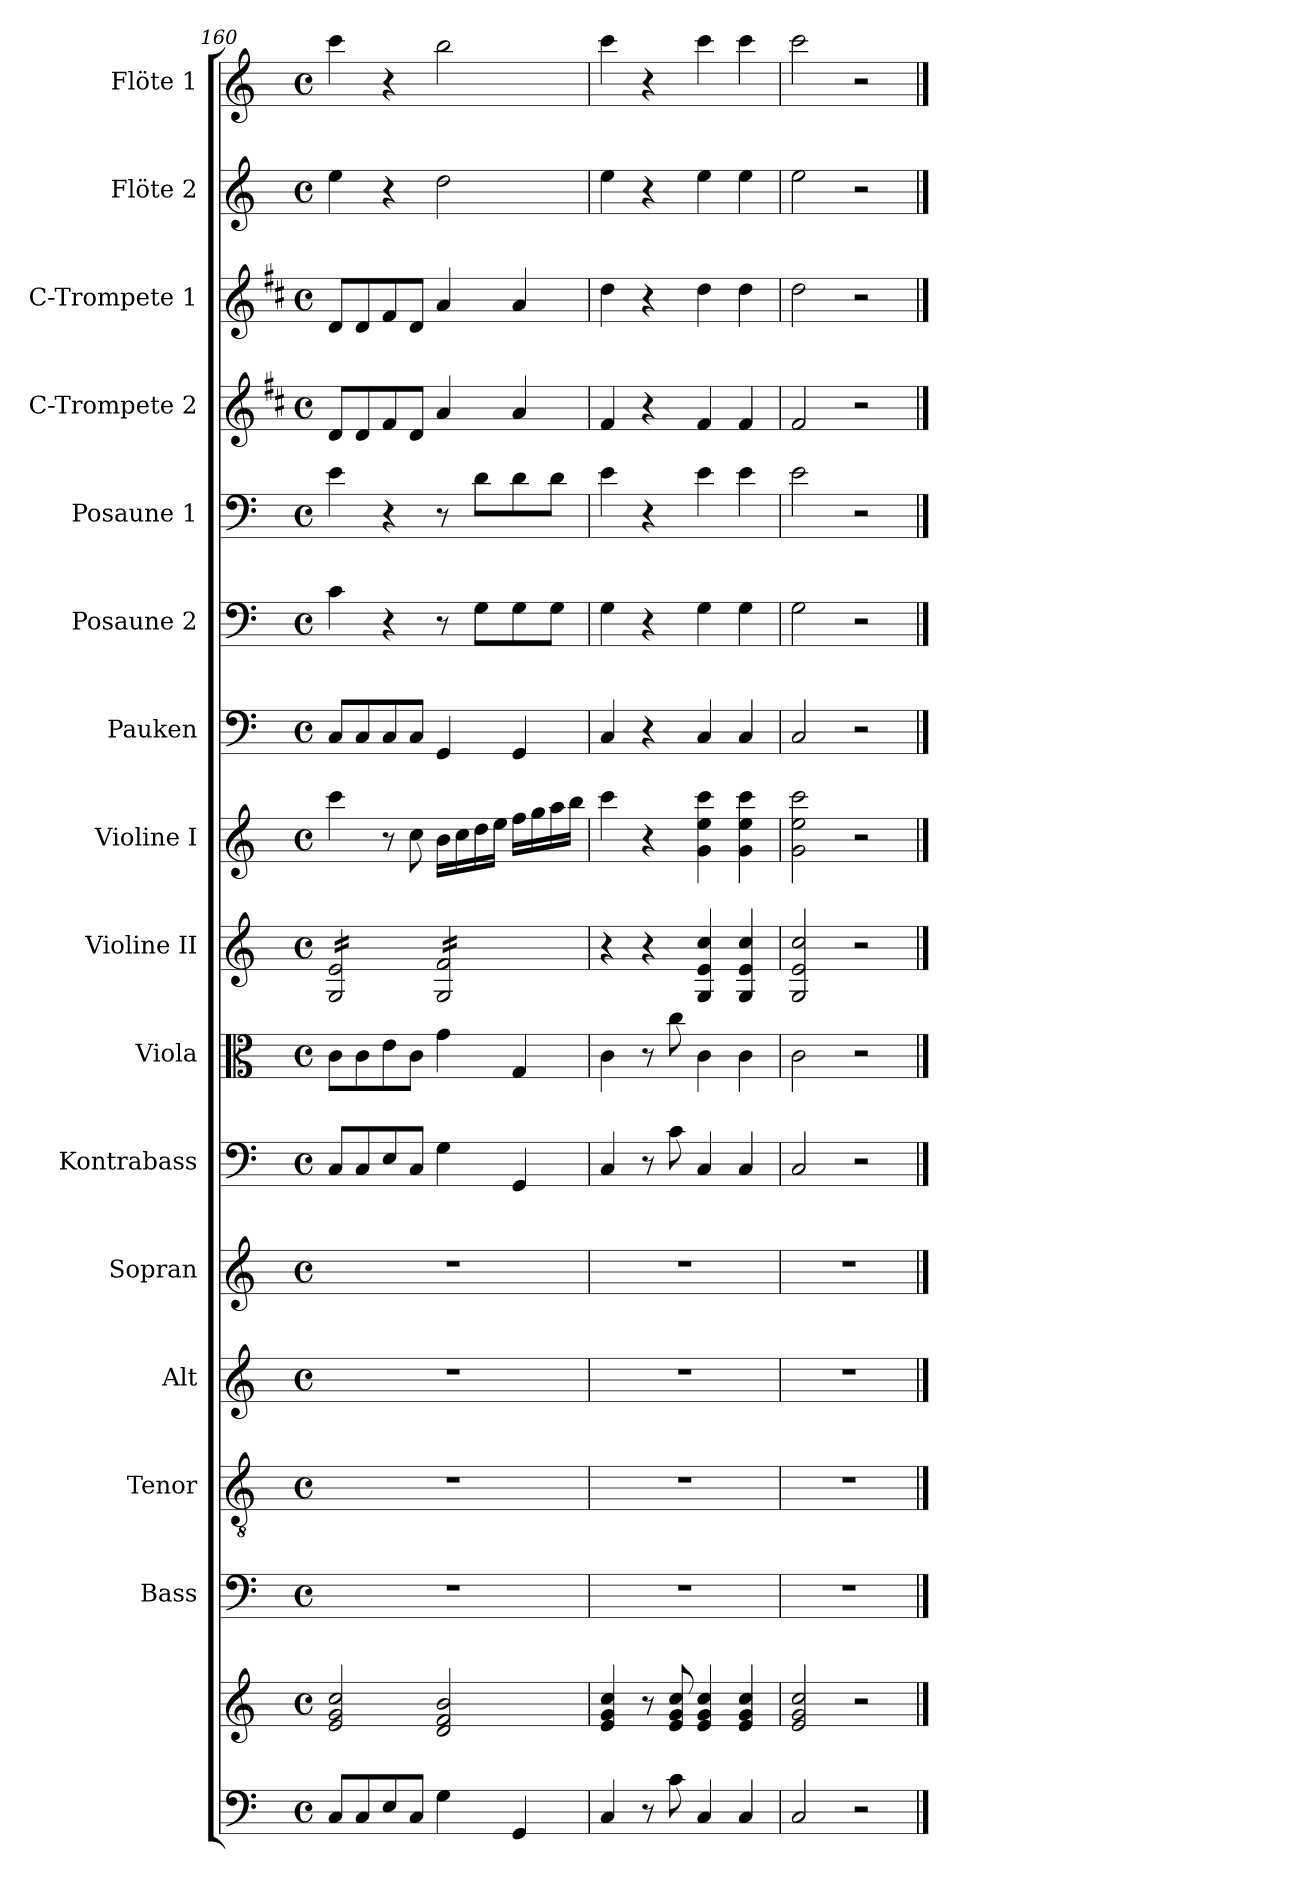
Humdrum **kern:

**kern	**kern	**kern	**kern	**kern	**kern	**kern	**kern	**kern	**kern	**kern	**kern	**kern	**kern	**kern	**kern	**kern
*part16	*part16	*part15	*part14	*part13	*part12	*part11	*part10	*part9	*part8	*part7	*part6	*part5	*part4	*part3	*part2	*part1
*staff17	*staff16	*staff15	*staff14	*staff13	*staff12	*staff11	*staff10	*staff9	*staff8	*staff7	*staff6	*staff5	*staff4	*staff3	*staff2	*staff1
*	*	*I"Bass	*I"Tenor	*I"Alt	*I"Sopran	*I"Kontrabass	*I"Viola	*I"Violine II	*I"Violine I	*I"Pauken	*I"Posaune 2	*I"Posaune 1	*I"C-Trompete 2	*I"C-Trompete 1	*I"Flöte 2	*I"Flöte 1
*	*	*I'B.	*I'T.	*I'A.	*I'S.	*I'Kb.	*I'Vla.	*I'Vl. II	*I'Vl. I	*I'Pk.	*I'Pos. 2	*I'Pos. 1	*I'C Trp. 2	*I'C Trp. 1	*I'Fl. 2	*I'Fl. 1
*clefF4	*clefG2	*clefF4	*clefGv2	*clefG2	*clefG2	*clefF4	*clefC3	*clefG2	*clefG2	*clefF4	*clefF4	*clefF4	*clefG2	*clefG2	*clefG2	*clefG2
*	*	*	*	*	*	*ITrd7c12	*	*	*	*	*	*	*ITrd1c2	*ITrd1c2	*	*
*k[]	*k[]	*k[]	*k[]	*k[]	*k[]	*k[]	*k[]	*k[]	*k[]	*k[]	*k[]	*k[]	*k[]	*k[]	*k[]	*k[]
*C:	*C:	*C:	*C:	*C:	*C:	*C:	*C:	*C:	*C:	*C:	*C:	*C:	*C:	*C:	*C:	*C:
*M4/4	*M4/4	*M4/4	*M4/4	*M4/4	*M4/4	*M4/4	*M4/4	*M4/4	*M4/4	*M4/4	*M4/4	*M4/4	*M4/4	*M4/4	*M4/4	*M4/4
*met(c)	*met(c)	*met(c)	*met(c)	*met(c)	*met(c)	*met(c)	*met(c)	*met(c)	*met(c)	*met(c)	*met(c)	*met(c)	*met(c)	*met(c)	*met(c)	*met(c)
=160	=160	=160	=160	=160	=160	=160	=160	=160	=160	=160	=160	=160	=160	=160	=160	=160
*	*	*	*	*	*	*	*	*tremolo	*	*	*	*	*	*	*	*
8C/L	2e/ 2g/ 2cc/	1r	1r	1r	1r	8CC/L	8c\L	16G/ 16e/LL	4ccc\	8C/L	4c\	4e\	8c/L	8c/L	4ee\	4ccc\
.	.	.	.	.	.	.	.	16G/ 16e/	.	.	.	.	.	.	.	.
8C/	.	.	.	.	.	8CC/	8c\	16G/ 16e/	.	8C/	.	.	8c/	8c/	.	.
.	.	.	.	.	.	.	.	16G/ 16e/	.	.	.	.	.	.	.	.
8E/	.	.	.	.	.	8EE/	8e\	16G/ 16e/	8r	8C/	4r	4r	8e/	8e/	4r	4r
.	.	.	.	.	.	.	.	16G/ 16e/	.	.	.	.	.	.	.	.
8C/J	.	.	.	.	.	8CC/J	8c\J	16G/ 16e/	8cc\	8C/J	.	.	8c/J	8c/J	.	.
.	.	.	.	.	.	.	.	16G/ 16e/JJ	.	.	.	.	.	.	.	.
4G\	2d/ 2f/ 2b/	.	.	.	.	4GG\	4g\	16G/ 16f/LL	16b\LL	4GG/	8r	8r	4g/	4g/	2dd\	2bb\
.	.	.	.	.	.	.	.	16G/ 16f/	16cc\	.	.	.	.	.	.	.
.	.	.	.	.	.	.	.	16G/ 16f/	16dd\	.	8G\L	8d\L	.	.	.	.
.	.	.	.	.	.	.	.	16G/ 16f/	16ee\JJ	.	.	.	.	.	.	.
4GG/	.	.	.	.	.	4GGG/	4G/	16G/ 16f/	16ff\LL	4GG/	8G\	8d\	4g/	4g/	.	.
.	.	.	.	.	.	.	.	16G/ 16f/	16gg\	.	.	.	.	.	.	.
.	.	.	.	.	.	.	.	16G/ 16f/	16aa\	.	8G\J	8d\J	.	.	.	.
.	.	.	.	.	.	.	.	16G/ 16f/JJ	16bb\JJ	.	.	.	.	.	.	.
*	*	*	*	*	*	*	*	*Xtremolo	*	*	*	*	*	*	*	*
=161	=161	=161	=161	=161	=161	=161	=161	=161	=161	=161	=161	=161	=161	=161	=161	=161
4C/	4e/ 4g/ 4cc/	1r	1r	1r	1r	4CC/	4c\	4r	4ccc\	4C/	4G\	4e\	4e/	4cc\	4ee\	4ccc\
8r	8r	.	.	.	.	8r	8r	4r	4r	4r	4r	4r	4r	4r	4r	4r
8c\	8e/ 8g/ 8cc/	.	.	.	.	8C\	8cc\	.	.	.	.	.	.	.	.	.
4C/	4e/ 4g/ 4cc/	.	.	.	.	4CC/	4c\	4G/ 4e/ 4cc/	4g\ 4ee\ 4ccc\	4C/	4G\	4e\	4e/	4cc\	4ee\	4ccc\
4C/	4e/ 4g/ 4cc/	.	.	.	.	4CC/	4c\	4G/ 4e/ 4cc/	4g\ 4ee\ 4ccc\	4C/	4G\	4e\	4e/	4cc\	4ee\	4ccc\
=162	=162	=162	=162	=162	=162	=162	=162	=162	=162	=162	=162	=162	=162	=162	=162	=162
2C/	2e/ 2g/ 2cc/	1r	1r	1r	1r	2CC/	2c\	2G/ 2e/ 2cc/	2g\ 2ee\ 2ccc\	2C/	2G\	2e\	2e/	2cc\	2ee\	2ccc\
2r	2r	.	.	.	.	2r	2r	2r	2r	2r	2r	2r	2r	2r	2r	2r
==	==	==	==	==	==	==	==	==	==	==	==	==	==	==	==	==
*-	*-	*-	*-	*-	*-	*-	*-	*-	*-	*-	*-	*-	*-	*-	*-	*-
